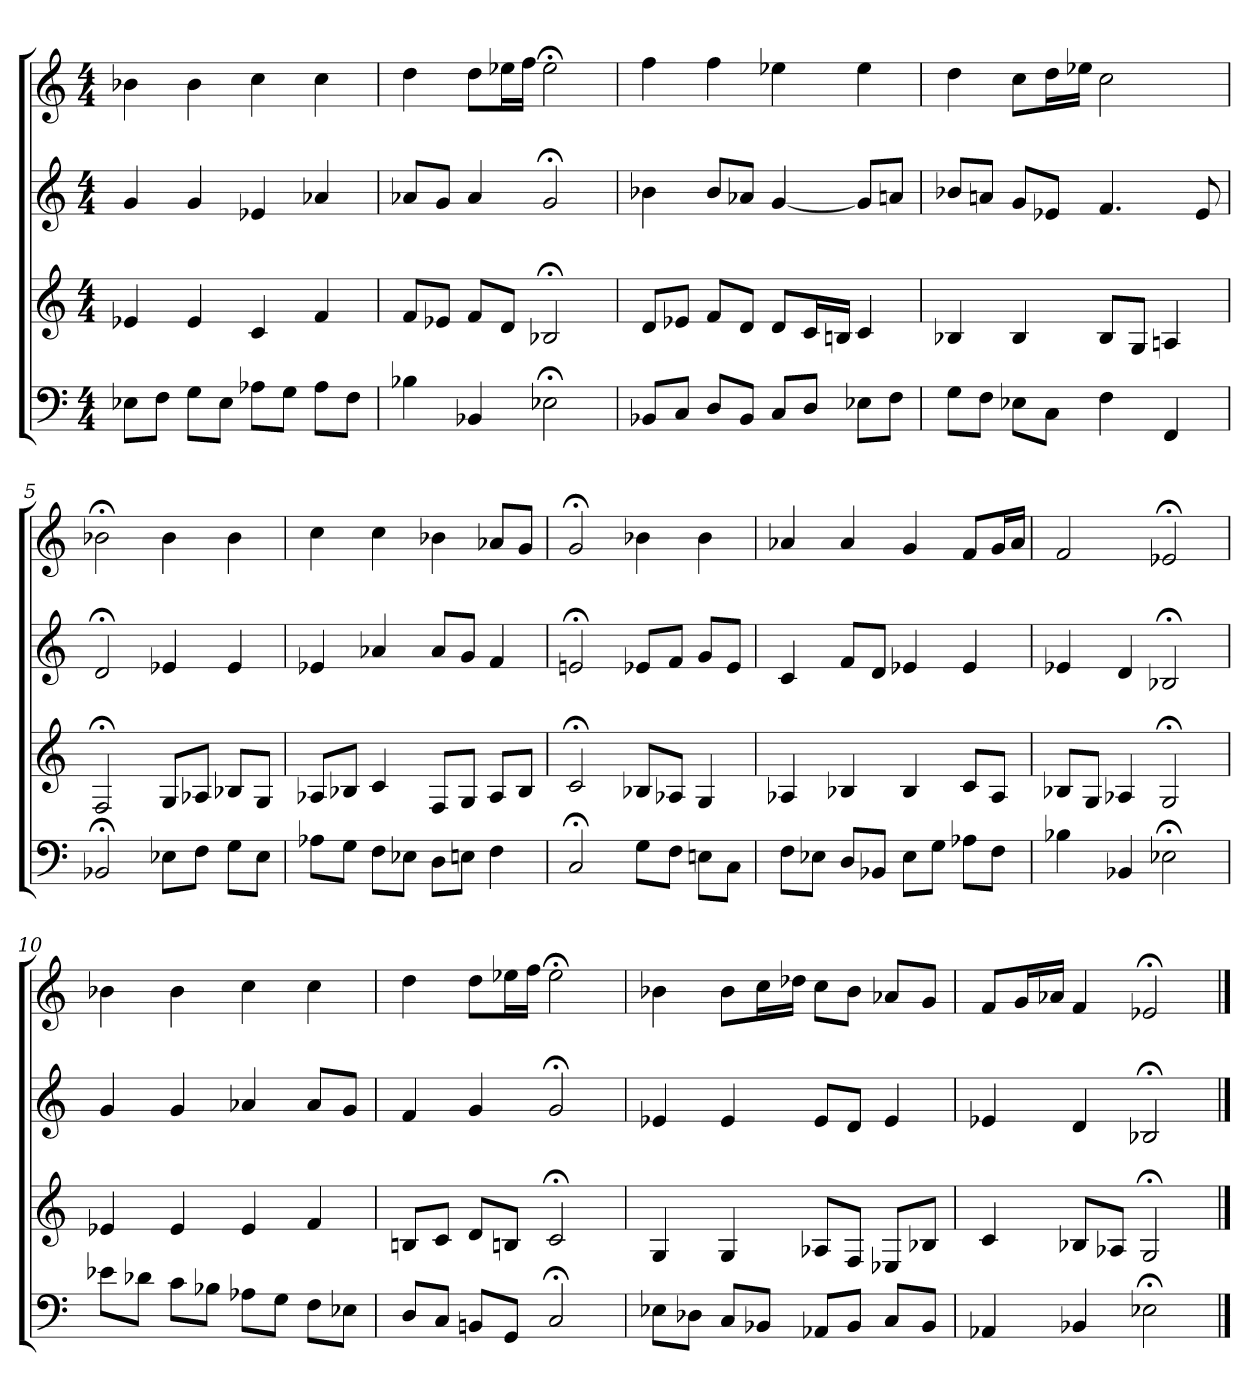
**kern	**kern	**kern	**kern
*part4	*part3	*part2	*part1
*staff4	*staff3	*staff2	*staff1
*M4/4	*M4/4	*M4/4	*M4/4
=1	=1	=1	=1
8E-XL	4e-X	4g	4b-X
8FJ	.	.	.
8GL	4e-	4g	4b-
8E-J	.	.	.
8A-XL	4c	4e-X	4cc
8GJ	.	.	.
8A-L	4f	4a-X	4cc
8FJ	.	.	.
=2	=2	=2	=2
4B-X	8fL	8a-XL	4dd
.	8e-XJ	8gJ	.
4BB-X	8fL	4a-	8ddL
.	8dJ	.	16ee-XL
.	.	.	16ffJJ
2E-X;<	2B-X;<	2g;<	2ee-;<
=3	=3	=3	=3
8BB-XL	8dL	4b-X	4ff
8CJ	8e-XJ	.	.
8DL	8fL	8b-L	4ff
8BB-J	8dJ	8a-XJ	.
8CL	8dL	[4g	4ee-X
8DJ	16cL	.	.
.	16BnJJ	.	.
8E-XL	4c	8gL]	4ee-
8FJ	.	8anJ	.
=4	=4	=4	=4
8GL	4B-X	8b-XL	4dd
8FJ	.	8anJ	.
8E-XL	4B-	8gL	8ccL
8CJ	.	8e-XJ	16ddL
.	.	.	16ee-XJJ
4F	8B-L	4.f	2cc
.	8GJ	.	.
4FF	4An	.	.
.	.	8e-	.
=5	=5	=5	=5
2BB-X;<	2F;<	2d;<	2b-X;<
8E-XL	8GL	4e-X	4b-
8FJ	8A-XJ	.	.
8GL	8B-XL	4e-	4b-
8E-J	8GJ	.	.
=6	=6	=6	=6
8A-XL	8A-XL	4e-X	4cc
8GJ	8B-XJ	.	.
8FL	4c	4a-X	4cc
8E-XJ	.	.	.
8DL	8FL	8a-L	4b-X
8EnJ	8GJ	8gJ	.
4F	8A-L	4f	8a-XL
.	8B-J	.	8gJ
=7	=7	=7	=7
2C;<	2c;<	2en;<	2g;<
8GL	8B-XL	8e-XL	4b-X
8FJ	8A-XJ	8fJ	.
8EnL	4G	8gL	4b-
8CJ	.	8e-J	.
=8	=8	=8	=8
8FL	4A-X	4c	4a-X
8E-XJ	.	.	.
8DL	4B-X	8fL	4a-
8BB-XJ	.	8dJ	.
8E-L	4B-	4e-X	4g
8GJ	.	.	.
8A-XL	8cL	4e-	8fL
8FJ	8A-J	.	16gL
.	.	.	16a-JJ
=9	=9	=9	=9
4B-X	8B-XL	4e-X	2f
.	8GJ	.	.
4BB-X	4A-X	4d	.
2E-X;<	2G;<	2B-X;<	2e-X;<
=10	=10	=10	=10
8e-XL	4e-X	4g	4b-X
8d-XJ	.	.	.
8cL	4e-	4g	4b-
8B-XJ	.	.	.
8A-XL	4e-	4a-X	4cc
8GJ	.	.	.
8FL	4f	8a-L	4cc
8E-XJ	.	8gJ	.
=11	=11	=11	=11
8DL	8BnL	4f	4dd
8CJ	8cJ	.	.
8BBnL	8dL	4g	8ddL
8GGJ	8BnJ	.	16ee-XL
.	.	.	16ffJJ
2C;<	2c;<	2g;<	2ee-;<
=12	=12	=12	=12
8E-XL	4G	4e-X	4b-X
8D-XJ	.	.	.
8CL	4G	4e-	8b-L
8BB-XJ	.	.	16ccL
.	.	.	16dd-XJJ
8AA-XL	8A-XL	8e-L	8ccL
8BB-J	8FJ	8dJ	8b-J
8CL	8E-XL	4e-	8a-XL
8BB-J	8B-XJ	.	8gJ
=13	=13	=13	=13
4AA-X	4c	4e-X	8fL
.	.	.	16gL
.	.	.	16a-XJJ
4BB-X	8B-XL	4d	4f
.	8A-XJ	.	.
2E-X;<	2G;<	2B-X;<	2e-X;<
==	==	==	==
*-	*-	*-	*-
